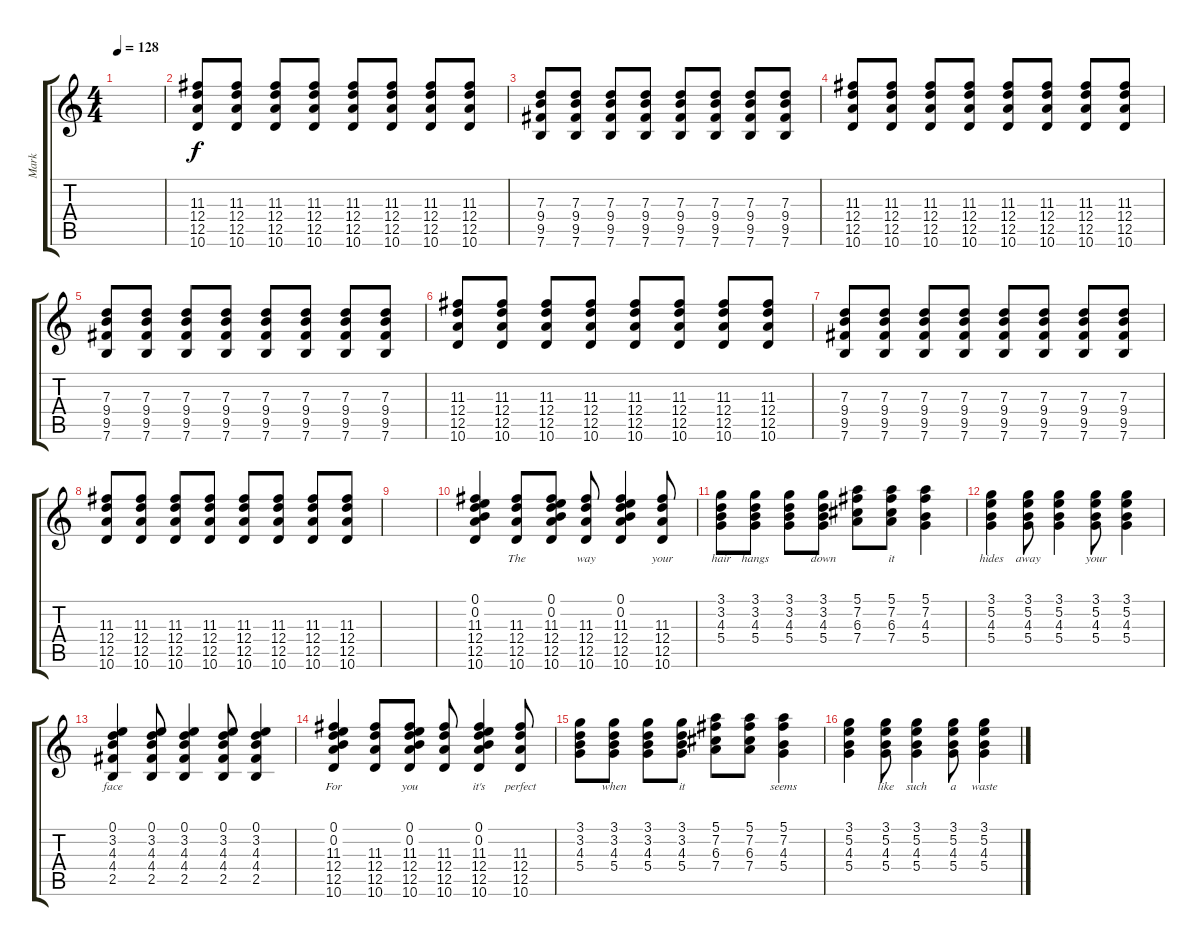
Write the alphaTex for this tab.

\track ("Mark" "Mark") {instrument distortionguitar}
\staff {score tabs}
\tuning (E4 B3 G3 D3 A2 E2) {hide}
\ts (4 4)
\tempo 128
\clef g2
\ks c
|
(11.3 12.4 12.5 10.6).8 (11.3 12.4 12.5 10.6).8 (11.3 12.4 12.5 10.6).8 (11.3 12.4 12.5 10.6).8 (11.3 12.4 12.5 10.6).8 (11.3 12.4 12.5 10.6).8 (11.3 12.4 12.5 10.6).8 (11.3 12.4 12.5 10.6).8 |
(7.3 9.4 9.5 7.6).8 (7.3 9.4 9.5 7.6).8 (7.3 9.4 9.5 7.6).8 (7.3 9.4 9.5 7.6).8 (7.3 9.4 9.5 7.6).8 (7.3 9.4 9.5 7.6).8 (7.3 9.4 9.5 7.6).8 (7.3 9.4 9.5 7.6).8 |
(11.3 12.4 12.5 10.6).8 (11.3 12.4 12.5 10.6).8 (11.3 12.4 12.5 10.6).8 (11.3 12.4 12.5 10.6).8 (11.3 12.4 12.5 10.6).8 (11.3 12.4 12.5 10.6).8 (11.3 12.4 12.5 10.6).8 (11.3 12.4 12.5 10.6).8 |
(7.3 9.4 9.5 7.6).8 (7.3 9.4 9.5 7.6).8 (7.3 9.4 9.5 7.6).8 (7.3 9.4 9.5 7.6).8 (7.3 9.4 9.5 7.6).8 (7.3 9.4 9.5 7.6).8 (7.3 9.4 9.5 7.6).8 (7.3 9.4 9.5 7.6).8 |
(11.3 12.4 12.5 10.6).8 (11.3 12.4 12.5 10.6).8 (11.3 12.4 12.5 10.6).8 (11.3 12.4 12.5 10.6).8 (11.3 12.4 12.5 10.6).8 (11.3 12.4 12.5 10.6).8 (11.3 12.4 12.5 10.6).8 (11.3 12.4 12.5 10.6).8 |
(7.3 9.4 9.5 7.6).8 (7.3 9.4 9.5 7.6).8 (7.3 9.4 9.5 7.6).8 (7.3 9.4 9.5 7.6).8 (7.3 9.4 9.5 7.6).8 (7.3 9.4 9.5 7.6).8 (7.3 9.4 9.5 7.6).8 (7.3 9.4 9.5 7.6).8 |
(11.3 12.4 12.5 10.6).8 (11.3 12.4 12.5 10.6).8 (11.3 12.4 12.5 10.6).8 (11.3 12.4 12.5 10.6).8 (11.3 12.4 12.5 10.6).8 (11.3 12.4 12.5 10.6).8 (11.3 12.4 12.5 10.6).8 (11.3 12.4 12.5 10.6).8 |
|
(0.1 0.2 11.3 12.4 12.5 10.6).4{lyrics (0 "") lyrics (1 "") lyrics (2 "") lyrics (3 "") lyrics (4 "") volume 12} (11.3 12.4 12.5 10.6).8{lyrics (0 "The") lyrics (1 "") lyrics (2 "") lyrics (3 "") lyrics (4 "")} (0.1 0.2 11.3 12.4 12.5 10.6).8{lyrics (0 "") lyrics (1 "") lyrics (2 "") lyrics (3 "") lyrics (4 "")} (11.3 12.4 12.5 10.6).8{lyrics (0 "way") lyrics (1 "") lyrics (2 "") lyrics (3 "") lyrics (4 "")} (0.1 0.2 11.3 12.4 12.5 10.6).4{lyrics (0 "") lyrics (1 "") lyrics (2 "") lyrics (3 "") lyrics (4 "")} (11.3 12.4 12.5 10.6).8{lyrics (0 "your") lyrics (1 "") lyrics (2 "") lyrics (3 "") lyrics (4 "")} |
(3.1 3.2 4.3 5.4).8{lyrics (0 "hair") lyrics (1 "") lyrics (2 "") lyrics (3 "") lyrics (4 "")} (3.1 3.2 4.3 5.4).8{lyrics (0 "hangs") lyrics (1 "") lyrics (2 "") lyrics (3 "") lyrics (4 "")} (3.1 3.2 4.3 5.4).8{lyrics (0 "") lyrics (1 "") lyrics (2 "") lyrics (3 "") lyrics (4 "")} (3.1 3.2 4.3 5.4).8{lyrics (0 "down") lyrics (1 "") lyrics (2 "") lyrics (3 "") lyrics (4 "")} (5.1 7.2 6.3 7.4).8{lyrics (0 "") lyrics (1 "") lyrics (2 "") lyrics (3 "") lyrics (4 "")} (5.1 7.2 6.3 7.4).8{lyrics (0 "it") lyrics (1 "") lyrics (2 "") lyrics (3 "") lyrics (4 "")} (5.1 7.2 4.3 5.4).4{lyrics (0 "") lyrics (1 "") lyrics (2 "") lyrics (3 "") lyrics (4 "")} |
(3.1 5.2 4.3 5.4).4{lyrics (0 "hides") lyrics (1 "") lyrics (2 "") lyrics (3 "") lyrics (4 "")} (3.1 5.2 4.3 5.4).8{lyrics (0 "away") lyrics (1 "") lyrics (2 "") lyrics (3 "") lyrics (4 "")} (3.1 5.2 4.3 5.4).4{lyrics (0 "") lyrics (1 "") lyrics (2 "") lyrics (3 "") lyrics (4 "")} (3.1 5.2 4.3 5.4).8{lyrics (0 "your") lyrics (1 "") lyrics (2 "") lyrics (3 "") lyrics (4 "")} (3.1 5.2 4.3 5.4).4{lyrics (0 "") lyrics (1 "") lyrics (2 "") lyrics (3 "") lyrics (4 "")} |
(0.1 3.2 4.3 4.4 2.5).4{lyrics (0 "face") lyrics (1 "") lyrics (2 "") lyrics (3 "") lyrics (4 "")} (0.1 3.2 4.3 4.4 2.5).8{lyrics (0 "") lyrics (1 "") lyrics (2 "") lyrics (3 "") lyrics (4 "")} (0.1 3.2 4.3 4.4 2.5).4{lyrics (0 "") lyrics (1 "") lyrics (2 "") lyrics (3 "") lyrics (4 "")} (0.1 3.2 4.3 4.4 2.5).8{lyrics (0 "") lyrics (1 "") lyrics (2 "") lyrics (3 "") lyrics (4 "")} (0.1 3.2 4.3 4.4 2.5).4{lyrics (0 "") lyrics (1 "") lyrics (2 "") lyrics (3 "") lyrics (4 "")} |
(0.1 0.2 11.3 12.4 12.5 10.6).4{lyrics (0 "For") lyrics (1 "") lyrics (2 "") lyrics (3 "") lyrics (4 "")} (11.3 12.4 12.5 10.6).8{lyrics (0 "") lyrics (1 "") lyrics (2 "") lyrics (3 "") lyrics (4 "")} (0.1 0.2 11.3 12.4 12.5 10.6).8{lyrics (0 "you") lyrics (1 "") lyrics (2 "") lyrics (3 "") lyrics (4 "")} (11.3 12.4 12.5 10.6).8{lyrics (0 "") lyrics (1 "") lyrics (2 "") lyrics (3 "") lyrics (4 "")} (0.1 0.2 11.3 12.4 12.5 10.6).4{lyrics (0 "it's") lyrics (1 "") lyrics (2 "") lyrics (3 "") lyrics (4 "")} (11.3 12.4 12.5 10.6).8{lyrics (0 "perfect") lyrics (1 "") lyrics (2 "") lyrics (3 "") lyrics (4 "")} |
(3.1 3.2 4.3 5.4).8{lyrics (0 "") lyrics (1 "") lyrics (2 "") lyrics (3 "") lyrics (4 "")} (3.1 3.2 4.3 5.4).8{lyrics (0 "when") lyrics (1 "") lyrics (2 "") lyrics (3 "") lyrics (4 "")} (3.1 3.2 4.3 5.4).8{lyrics (0 "") lyrics (1 "") lyrics (2 "") lyrics (3 "") lyrics (4 "")} (3.1 3.2 4.3 5.4).8{lyrics (0 "it") lyrics (1 "") lyrics (2 "") lyrics (3 "") lyrics (4 "")} (5.1 7.2 6.3 7.4).8{lyrics (0 "") lyrics (1 "") lyrics (2 "") lyrics (3 "") lyrics (4 "")} (5.1 7.2 6.3 7.4).8{lyrics (0 "") lyrics (1 "") lyrics (2 "") lyrics (3 "") lyrics (4 "")} (5.1 7.2 4.3 5.4).4{lyrics (0 "seems") lyrics (1 "") lyrics (2 "") lyrics (3 "") lyrics (4 "")} |
(3.1 5.2 4.3 5.4).4{lyrics (0 "") lyrics (1 "") lyrics (2 "") lyrics (3 "") lyrics (4 "")} (3.1 5.2 4.3 5.4).8{lyrics (0 "like") lyrics (1 "") lyrics (2 "") lyrics (3 "") lyrics (4 "")} (3.1 5.2 4.3 5.4).4{lyrics (0 "such") lyrics (1 "") lyrics (2 "") lyrics (3 "") lyrics (4 "")} (3.1 5.2 4.3 5.4).8{lyrics (0 "a") lyrics (1 "") lyrics (2 "") lyrics (3 "") lyrics (4 "")} (3.1 5.2 4.3 5.4).4{lyrics (0 "waste") lyrics (1 "") lyrics (2 "") lyrics (3 "") lyrics (4 "")}
